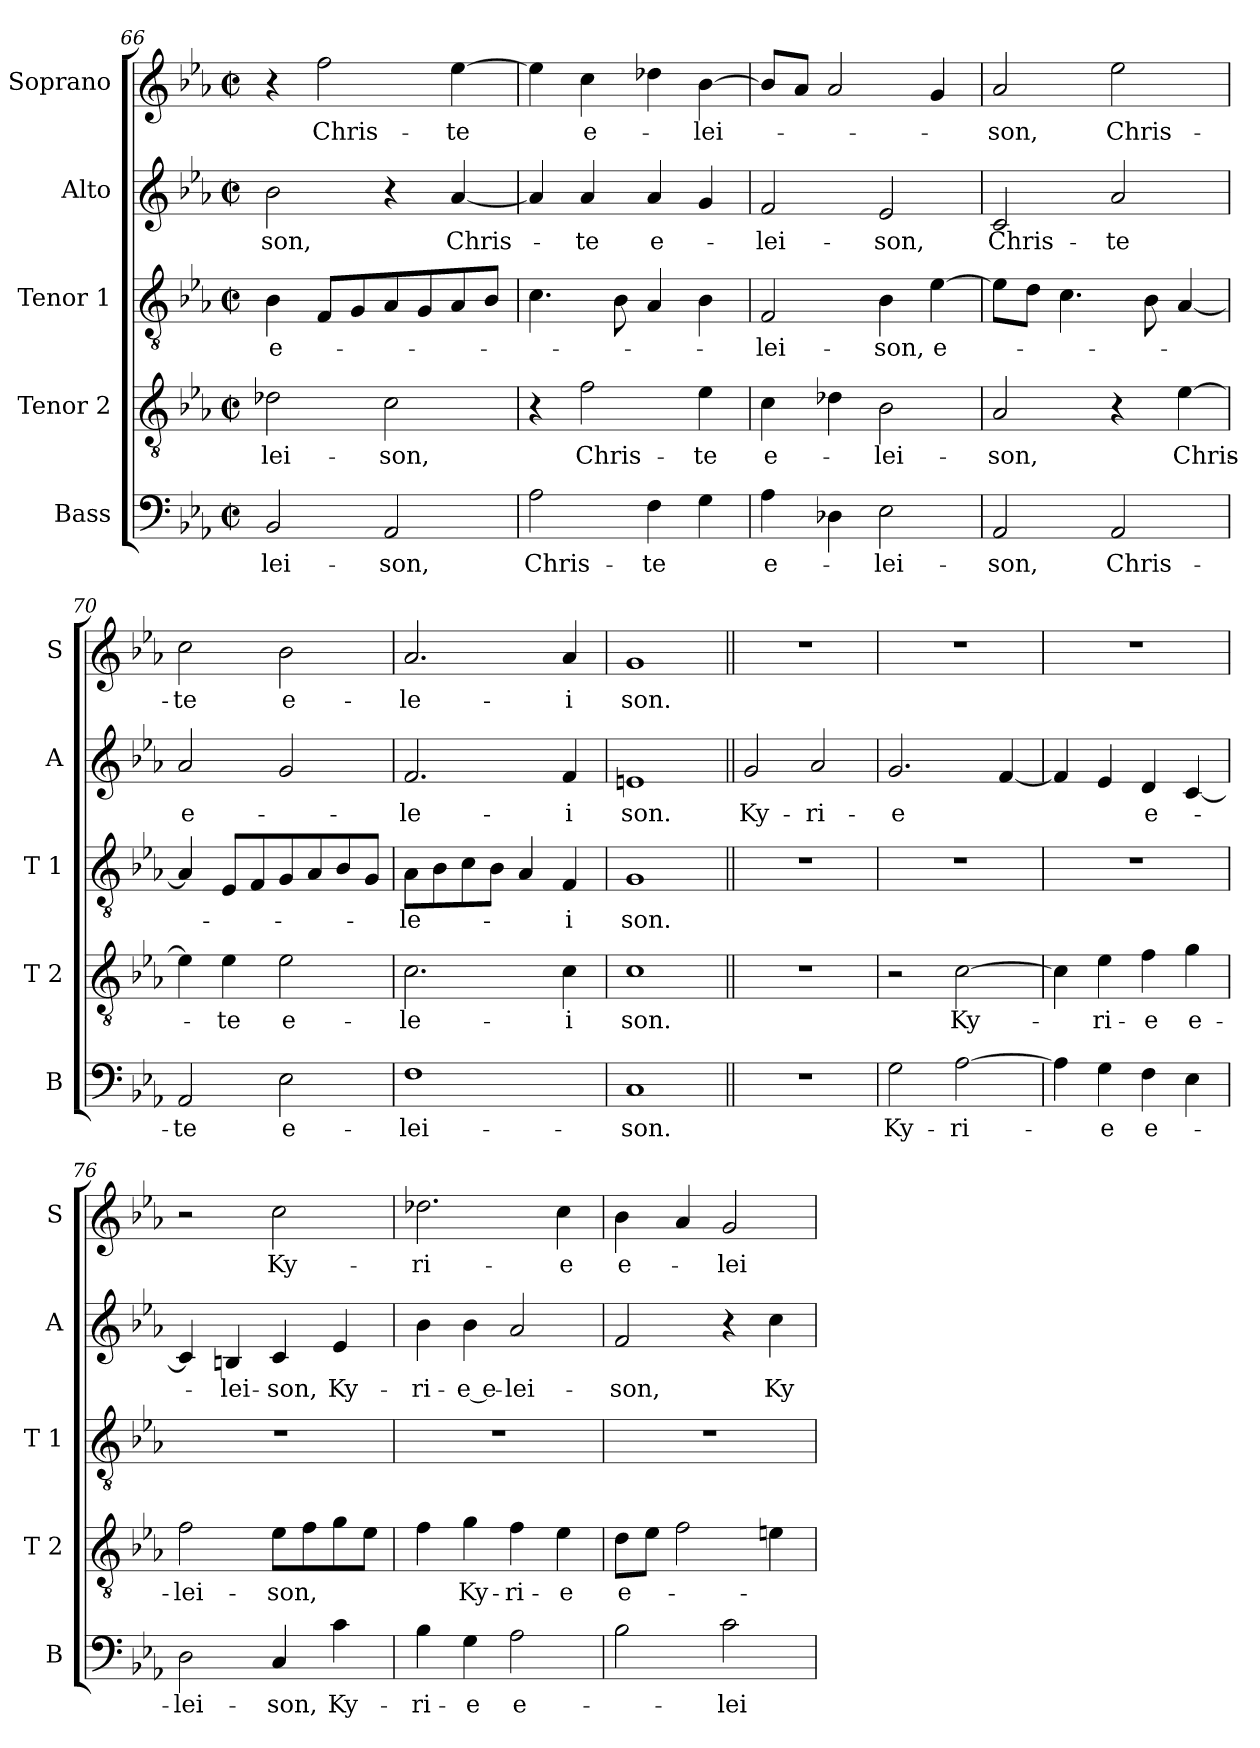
**kern	**text	**kern	**text	**kern	**text	**kern	**text	**kern	**text
*part5	*part5	*part4	*part4	*part3	*part3	*part2	*part2	*part1	*part1
*staff5	*staff5	*staff4	*staff4	*staff3	*staff3	*staff2	*staff2	*staff1	*staff1
*I"Bass	*	*I"Tenor 2	*	*I"Tenor 1	*	*I"Alto	*	*I"Soprano	*
*I'B	*	*I'T 2	*	*I'T 1	*	*I'A	*	*I'S	*
*clefF4	*	*clefGv2	*	*clefGv2	*	*clefG2	*	*clefG2	*
*k[b-e-a-]	*	*k[b-e-a-]	*	*k[b-e-a-]	*	*k[b-e-a-]	*	*k[b-e-a-]	*
*E-:	*	*E-:	*	*E-:	*	*E-:	*	*E-:	*
*M2/2	*	*M2/2	*	*M2/2	*	*M2/2	*	*M2/2	*
*met(c|)	*	*met(c|)	*	*met(c|)	*	*met(c|)	*	*met(c|)	*
=66	=66	=66	=66	=66	=66	=66	=66	=66	=66
!	!LO:LY:b	!	!LO:LY:b	!	!LO:LY:b	!	!LO:LY:b	!	!
2BB-/	-lei-	2d-X\	-lei-	4B-\	e-	2b-\	-son,	4r	.
!	!	!	!	!	!	!	!	!	!LO:LY:b
.	.	.	.	8F/L	.	.	.	2ff\	Chris-
.	.	.	.	8G/	.	.	.	.	.
!	!LO:LY:b	!	!LO:LY:b	!	!	!	!	!	!
2AA-/	-son,	2c\	-son,	8A-/	.	4r	.	.	.
.	.	.	.	8G/	.	.	.	.	.
!	!	!	!	!	!	!	!LO:LY:b	!	!LO:LY:b
.	.	.	.	8A-/	.	[4a-/	Chris-	[4ee-\	-te
.	.	.	.	8B-/J	.	.	.	.	.
!!LO:PB:g=z
=67	=67	=67	=67	=67	=67	=67	=67	=67	=67
!	!LO:LY:b	!	!	!	!	!	!	!	!
2A-\	Chris-	4r	.	4.c\	.	4a-/]	.	4ee-\]	.
!	!	!	!LO:LY:b	!	!	!	!LO:LY:b	!	!LO:LY:b
.	.	2f\	Chris-	.	.	4a-/	-te	4cc\	e-
.	.	.	.	8B-\	.	.	.	.	.
!	!LO:LY:b	!	!	!	!	!	!LO:LY:b	!	!
4F\	-te	.	.	4A-/	.	4a-/	e-	4dd-X\	.
!	!	!	!LO:LY:b	!	!	!	!	!	!LO:LY:b
4G\	.	4e-\	-te	4B-\	.	4g/	.	[4b-\	-lei-
=68	=68	=68	=68	=68	=68	=68	=68	=68	=68
!	!LO:LY:b	!	!LO:LY:b	!	!LO:LY:b	!	!LO:LY:b	!	!
4A-\	e-	4c\	e-	2F/	-lei-	2f/	-lei-	8b-/L]	.
.	.	.	.	.	.	.	.	8a-/J	.
4D-X\	.	4d-X\	.	.	.	.	.	2a-/	.
!	!LO:LY:b	!	!LO:LY:b	!	!LO:LY:b	!	!LO:LY:b	!	!
2E-\	-lei-	2B-\	-lei-	4B-\	-son,	2e-/	-son,	.	.
!	!	!	!	!	!LO:LY:b	!	!	!	!
.	.	.	.	[4e-\	e-	.	.	4g/	.
=69	=69	=69	=69	=69	=69	=69	=69	=69	=69
!	!LO:LY:b	!	!LO:LY:b	!	!	!	!LO:LY:b	!	!LO:LY:b
2AA-/	-son,	2A-/	-son,	8e-\L]	.	2c/	Chris-	2a-/	-son,
.	.	.	.	8d\J	.	.	.	.	.
.	.	.	.	4.c\	.	.	.	.	.
!	!LO:LY:b	!	!	!	!	!	!LO:LY:b	!	!LO:LY:b
2AA-/	Chris-	4r	.	.	.	2a-/	-te	2ee-\	Chris-
.	.	.	.	8B-\	.	.	.	.	.
!	!	!	!LO:LY:b	!	!	!	!	!	!
.	.	[4e-\	Chris-	[4A-/	.	.	.	.	.
=70	=70	=70	=70	=70	=70	=70	=70	=70	=70
!	!LO:LY:b	!	!	!	!	!	!LO:LY:b	!	!LO:LY:b
2AA-/	-te	4e-\]	.	4A-/]	.	2a-/	e-	2cc\	-te
!	!	!	!LO:LY:b	!	!	!	!	!	!
.	.	4e-\	-te	8E-/L	.	.	.	.	.
.	.	.	.	8F/	.	.	.	.	.
!	!LO:LY:b	!	!LO:LY:b	!	!	!	!	!	!LO:LY:b
2E-\	e-	2e-\	e-	8G/	.	2g/	.	2b-\	e-
.	.	.	.	8A-/	.	.	.	.	.
.	.	.	.	8B-/	.	.	.	.	.
.	.	.	.	8G/J	.	.	.	.	.
=71	=71	=71	=71	=71	=71	=71	=71	=71	=71
!	!LO:LY:b	!	!LO:LY:b	!	!LO:LY:b	!	!LO:LY:b	!	!LO:LY:b
1F	-lei-	2.c\	-le-	8A-\L	-le-	2.f/	-le-	2.a-/	-le-
.	.	.	.	8B-\	.	.	.	.	.
.	.	.	.	8c\	.	.	.	.	.
.	.	.	.	8B-\J	.	.	.	.	.
.	.	.	.	4A-/	.	.	.	.	.
!	!	!	!LO:LY:b	!	!LO:LY:b	!	!LO:LY:b	!	!LO:LY:b
.	.	4c\	-i	4F/	-i	4f/	-i	4a-/	-i
=72	=72	=72	=72	=72	=72	=72	=72	=72	=72
!	!LO:LY:b	!	!LO:LY:b	!	!LO:LY:b	!	!LO:LY:b	!	!LO:LY:b
1C	-son.	1c	son.	1G	son.	1en	son.	1g	son.
!!LO:LB:g=z
=73||	=73||	=73||	=73||	=73||	=73||	=73||	=73||	=73||	=73||
!	!	!	!	!	!	!	!LO:LY:b	!	!
1r	.	1r	.	1r	.	2g/	Ky-	1r	.
!	!	!	!	!	!	!	!LO:LY:b	!	!
.	.	.	.	.	.	2a-/	-ri-	.	.
=74	=74	=74	=74	=74	=74	=74	=74	=74	=74
!	!LO:LY:b	!	!	!	!	!	!LO:LY:b	!	!
2G\	Ky-	2r	.	1r	.	2.g/	-e	1r	.
!	!LO:LY:b	!	!LO:LY:b	!	!	!	!	!	!
[2A-\	-ri-	[2c\	Ky-	.	.	.	.	.	.
.	.	.	.	.	.	[4f/	.	.	.
=75	=75	=75	=75	=75	=75	=75	=75	=75	=75
4A-\]	.	4c\]	.	1r	.	4f/]	.	1r	.
!	!LO:LY:b	!	!LO:LY:b	!	!	!	!	!	!
4G\	-e	4e-\	-ri-	.	.	4e-/	.	.	.
!	!LO:LY:b	!	!LO:LY:b	!	!	!	!LO:LY:b	!	!
4F\	e-	4f\	-e	.	.	4d/	e-	.	.
!	!	!	!LO:LY:b	!	!	!	!	!	!
4E-\	.	4g\	e-	.	.	[4c/	.	.	.
=76	=76	=76	=76	=76	=76	=76	=76	=76	=76
!	!LO:LY:b	!	!LO:LY:b	!	!	!	!	!	!
2D\	-lei-	2f\	-lei-	1r	.	4c/]	.	2r	.
!	!	!	!	!	!	!	!LO:LY:b	!	!
.	.	.	.	.	.	4Bn/	-lei-	.	.
!	!LO:LY:b	!	!LO:LY:b	!	!	!	!LO:LY:b	!	!LO:LY:b
4C/	-son,	8e-\L	-son,	.	.	4c/	-son,	2cc\	Ky-
.	.	8f\	.	.	.	.	.	.	.
!	!LO:LY:b	!	!	!	!	!	!LO:LY:b	!	!
4c\	Ky-	8g\	.	.	.	4e-/	Ky-	.	.
.	.	8e-\J	.	.	.	.	.	.	.
=77	=77	=77	=77	=77	=77	=77	=77	=77	=77
!	!LO:LY:b	!	!	!	!	!	!LO:LY:b	!	!LO:LY:b
4B-\	-ri-	4f\	.	1r	.	4b-\	-ri-	2.dd-X\	-ri-
!	!LO:LY:b	!	!LO:LY:b	!	!	!	!LO:LY:b	!	!
4G\	-e	4g\	Ky-	.	.	4b-\	-e e-	.	.
!	!LO:LY:b	!	!LO:LY:b	!	!	!	!LO:LY:b	!	!
2A-\	e-	4f\	-ri-	.	.	2a-/	-lei-	.	.
!	!	!	!LO:LY:b	!	!	!	!	!	!LO:LY:b
.	.	4e-\	-e	.	.	.	.	4cc\	-e
=78	=78	=78	=78	=78	=78	=78	=78	=78	=78
!	!	!	!LO:LY:b	!	!	!	!LO:LY:b	!	!LO:LY:b
2B-\	.	8d\L	e-	1r	.	2f/	-son,	4b-\	e-
.	.	8e-\J	.	.	.	.	.	.	.
.	.	2f\	.	.	.	.	.	4a-/	.
!	!LO:LY:b	!	!	!	!	!	!	!	!LO:LY:b
2c\	-lei-	.	.	.	.	4r	.	2g/	-lei-
!	!	!	!	!	!	!	!LO:LY:b	!	!
.	.	4en\	.	.	.	4cc\	Ky-	.	.
=	=	=	=	=	=	=	=	=	=
*-	*-	*-	*-	*-	*-	*-	*-	*-	*-
